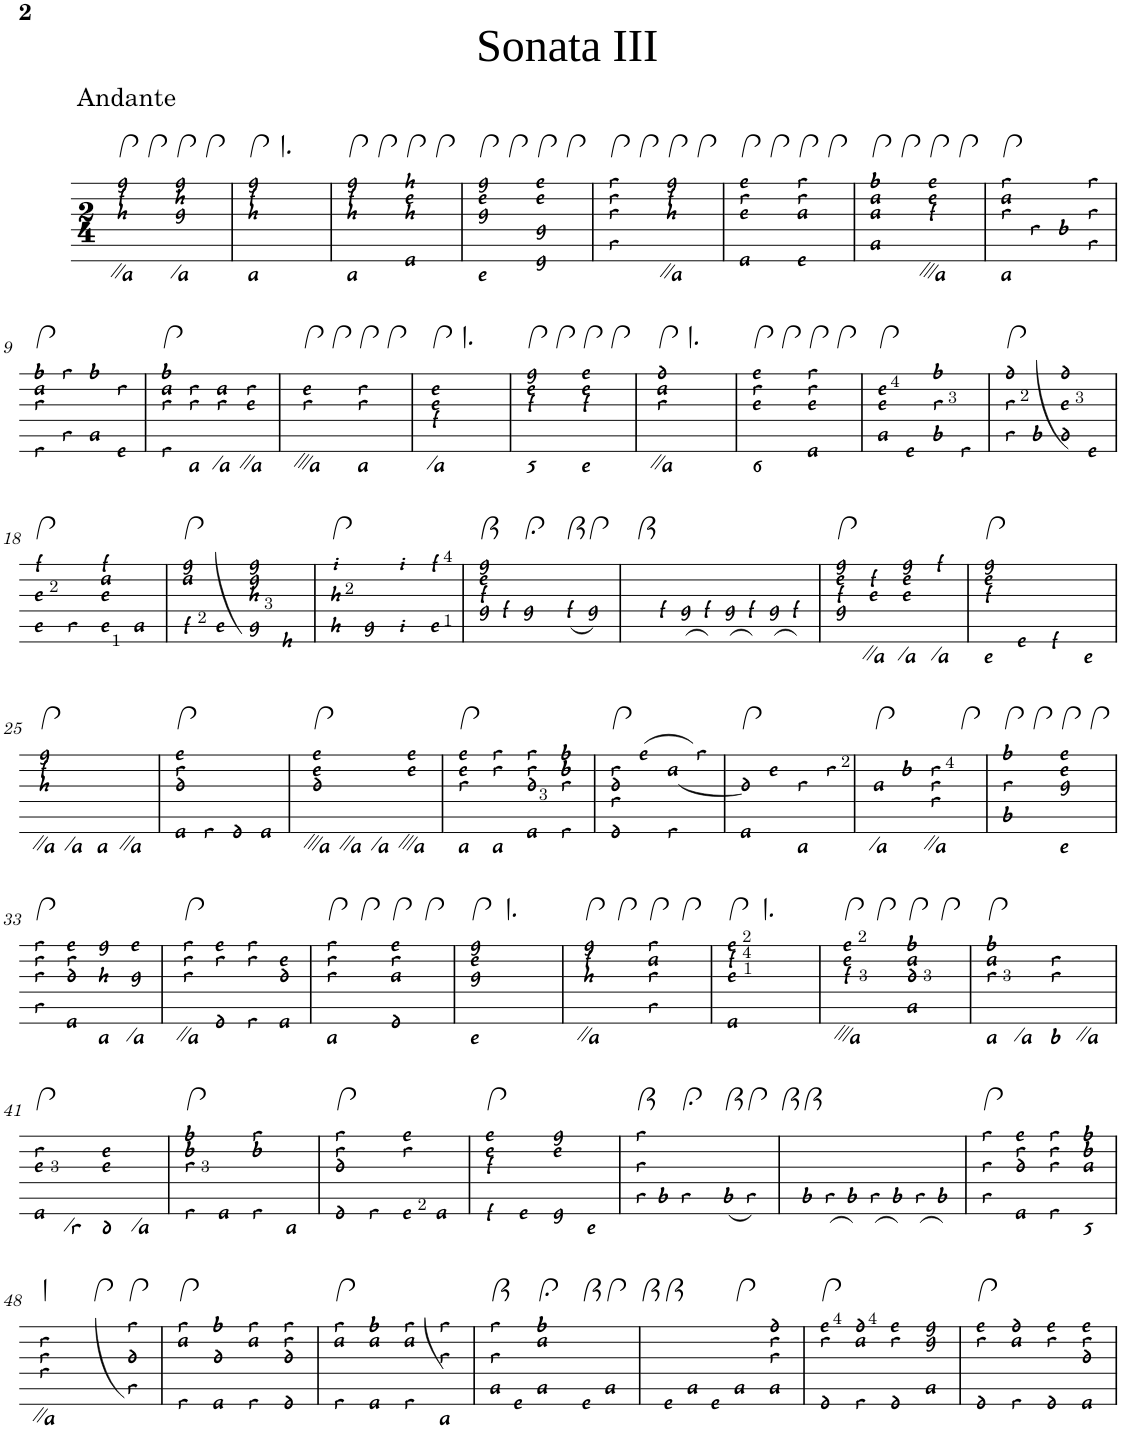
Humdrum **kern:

**kern
*part1
*staff1
*I"Lute (tablature)
*stria6
*k[]
*M2/4
=1
!LO:TX:a:t=Andante
8EE 8e 8g 8b
8r
8FF# 8e- 8a 8b
8r
=2
8GG 8e 8g 8b
!LO:N:vis=4
4.r
=3
8GG 8e 8g 8b
8r
8AA 8e 8f# 8cc
8r
=4
8BB 8e- 8f# 8b
8r
8E- 8B 8f# 8a
8r
=5
8E 8B 8e 8g
8r
8EE 8e 8g 8b
8r
=6
8AA 8c# 8e 8a
8r
8C# 8A 8e 8g
8r
=7
8D 8A 8d 8f#
8r
8DD 8d 8f# 8a
8r
=8
8GG 8B 8d 8gL
8GJ
8F#L
8E 8B 8gJ
!!LO:LB:g=z
=9
8BB 8B 8d 8g-L
8E 8gJ
8D 8g-L
8C# 8eJ
=10
8BB 8B 8d 8f#L
8GG 8B 8eJ
8FF# 8B 8dL
8EE 8c# 8eJ
=11
8DD 8B 8f#
8r
8GG 8B 8e
8r
=12
8FF# 8B- 8c# 8f#
!LO:N:vis=4
4.r
=13
8BBB 8d 8f# 8b
8r
8BB 8d 8f# 8a
8r
=14
8EE 8B 8d 8g#
!LO:N:vis=4
4.r
=15
8AAA 8c# 8e 8a
8r
8AA 8c# 8e 8g
8r
=16
8D 8c# 8f#L
8C#J
8E- 8B 8f#L
8BBJ
=17
8E 8B 8g#L
(<8E-J
8F 8c# 8g#L)
8C#J
!!LO:LB:g=z
=18
8F# 8c# 8b-L
8EJ
8F# 8c# 8d 8b-L
8DJ
=19
8G 8d 8bL
(<8F#J
8G# 8e 8g# 8bL)
8EJ
=20
8A 8e 8cc#L
8G#J
8B- 8cc#L
8F# 8b-J
=21
16B 16d 16f# 16bLL
16B-J
8.BJ
(<16B-KL
[8BJ)
=22
16BLL]
16B-J
(>16BL
16B-JJ)
(>16BLL
16B-J)
(>16BL
16B-JJ)
=23
8B 8d 8f# [8bL
8EE 8c# 8g 8b]J
8FF# 8c# 8f# 8bL
8GG- 8a#J
=24
8BB 8d 8f# 8bL
8C#J
8DL
8BBJ
!!LO:LB:g=z
=25
8EE 8e 8g 8bL
8FF#J
8GGL
8EEJ
=26
8AA 8c 8e 8aL
8BBJ
8CL
8AAJ
=27
8DD 8c 8f# 8aL
8EEJ
8FF#L
8DD 8f# 8aJ
=28
8GG [8B 8f# 8aL
8GG 8B] 8e 8gJ
8AA 8c 8e 8gL
8BB 8B 8e- 8f#J
=29
8C 8G 8c 8eL
(8aJ
(<8BB 8dL
8gJ)
=30
8AA 8cL)
8f#J
8GG 8BL
8eJ
=31
8FF# 8AL
8e-J
8EE 8G 8B 8e
8r
=32
8E- 8B 8f#
8r
8BB 8e- 8f# 8a
8r
!!LO:LB:g=z
=33
8E 8B 8e 8gL
8AA 8c 8e 8aJ
8GG 8e 8bL
8FF# 8e- 8aJ
=34
8EE 8B 8e 8gL
8C 8e 8aJ
8BB 8e 8gL
8AA 8c 8f#J
=35
8GG 8B 8e 8g
8r
8C 8A 8e 8a
8r
=36
8BB 8e- 8f# 8b
!LO:N:vis=4
4.r
=37
8EE 8e 8g 8b
8r
8E 8B 8d 8g
8r
=38
8AA 8c# 8g 8a
!LO:N:vis=4
4.r
=39
8DD 8d 8f# 8a
8r
8D 8c 8d 8f#
8r
=40
8GG 8B 8d 8f#L
8FF#J
8GG# 8B 8eL
8EEJ
!!LO:LB:g=z
=41
8AA 8c# 8eL
8GG#J
8BB- 8c# 8f#L
8FF#J
=42
8BB 8B 8e- 8f#L
8AAJ
8BB 8e- 8gL
8GGJ
=43
8C 8c 8e 8gL
8BBJ
8C# 8e 8aL
8AAJ
=44
8D 8d 8f# 8aL
8C#J
8E- 8f# 8bL
8BBJ
=45
16E 16B 16gLL
16E-J
8.EJ
(<16E-KL
8EJ)
=46
16r
16E-LL
(>16E
16E-JJ)
(>16ELL
16E-J)
(>16EL
16E-JJ)
=47
8E 8B 8gL
8AA 8c 8e 8aJ
8BB 8B 8e 8gL
8BBB 8A 8e- 8f#J
!!LO:LB:g=z
=48
4EE 4G 4B 4e
8r
(<8E 8c 8g
=49
8BB 8d 8gL)
8AA 8c 8f#J
8BB 8d 8gL
8C 8c 8e 8gJ
=50
8BB 8d 8gL
8AA 8d 8f#J
(<8BB 8d 8gL
8GG 8B 8gJ)
=51
16D 16B 16gLL
16C#J
8.D 8.d 8.f#J
16C#KL
8DJ
=52
16r
16C#LL
16D
16C#JJ
8DL
8D 8B 8e 8g#J
=53
8C 8e 8aL
8BB 8d 8g#J
8C 8e 8aL
8D 8g# 8bJ
=54
8C 8e 8aL
8BB 8d 8g#J
8C 8e 8aL
8AA 8c 8e 8aJ
=
*-
